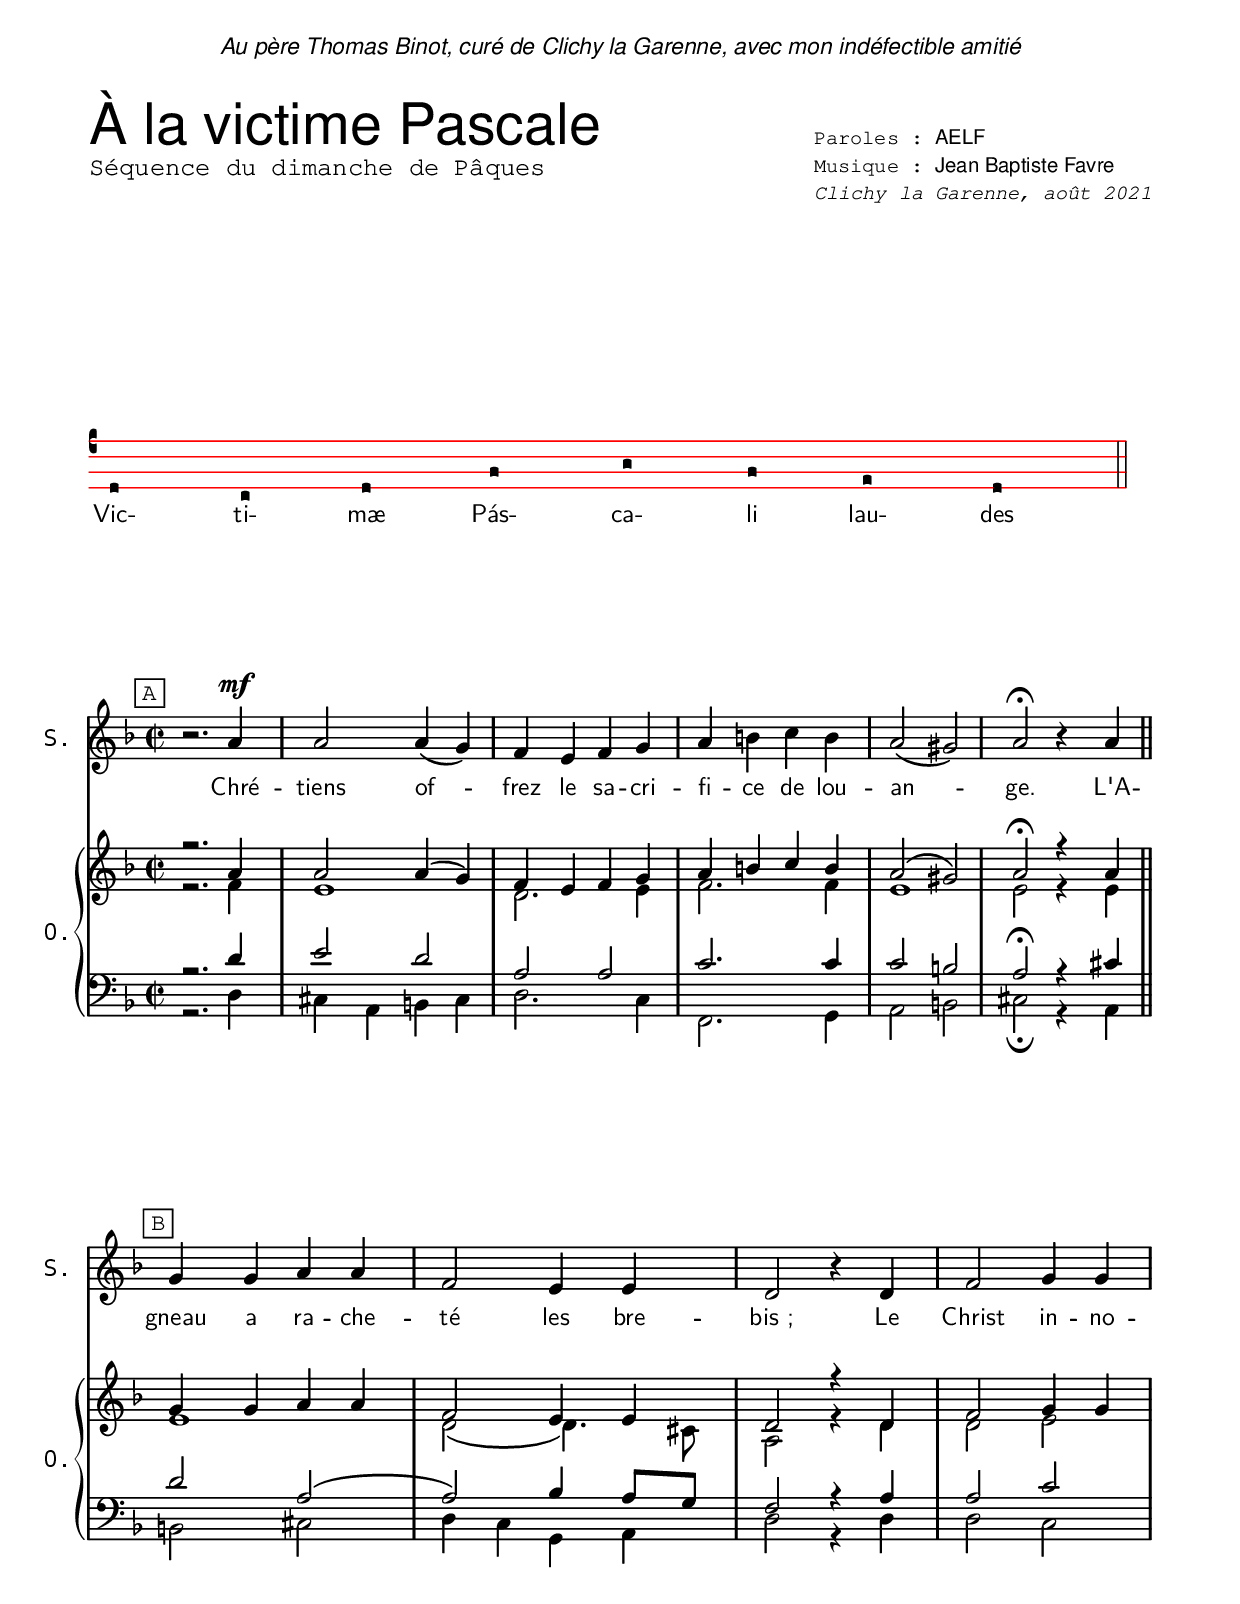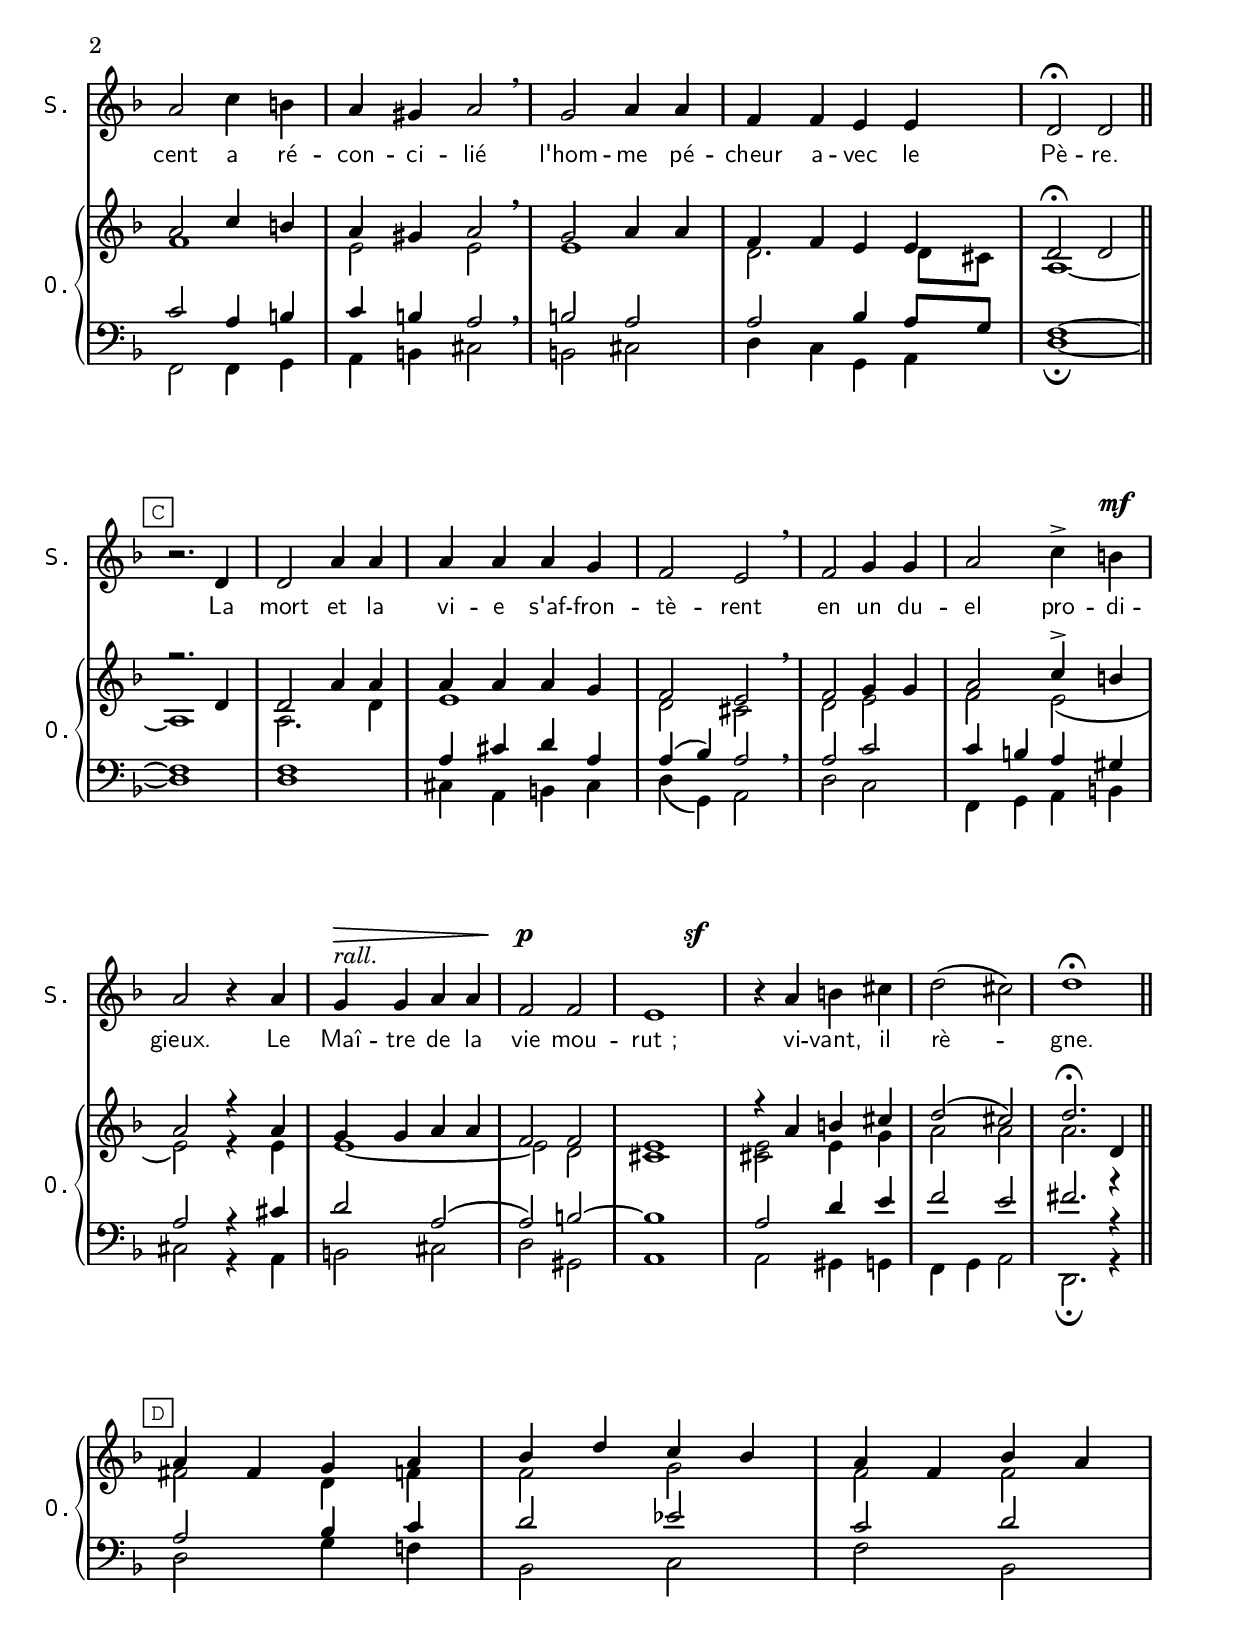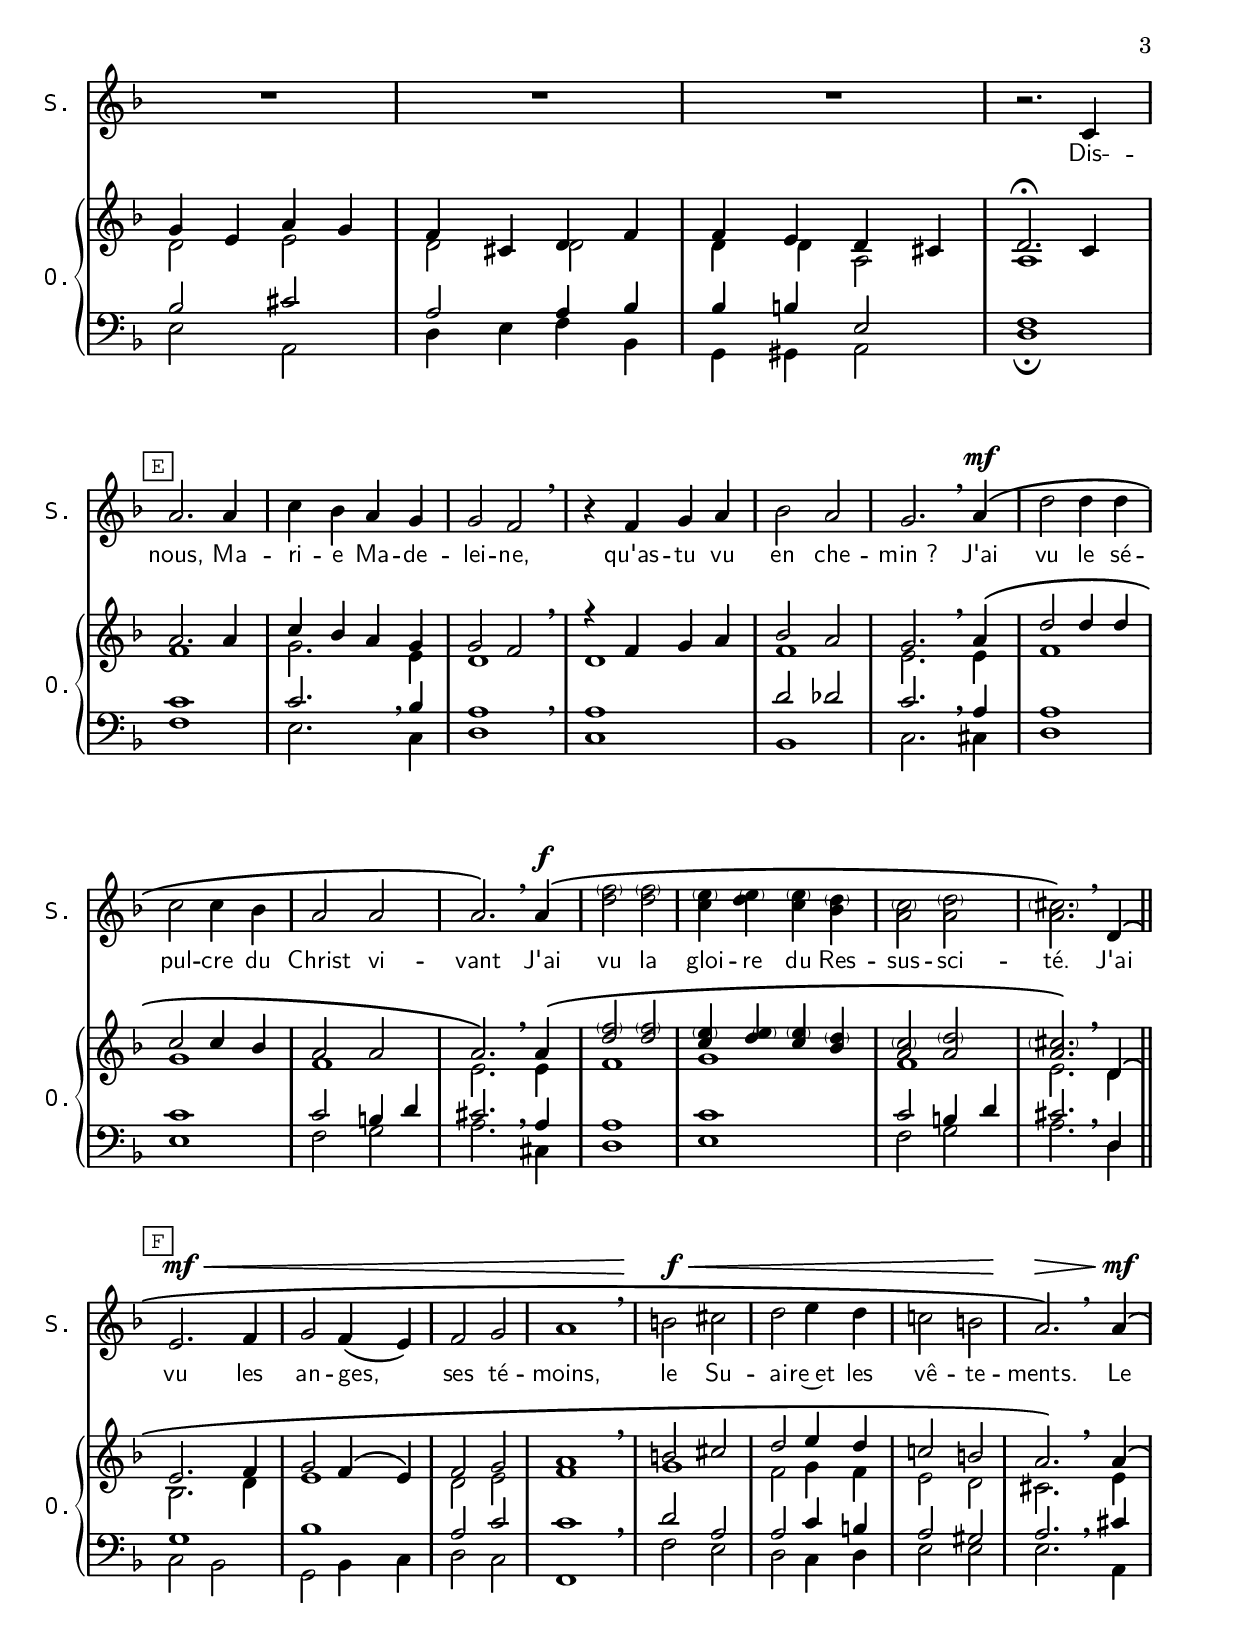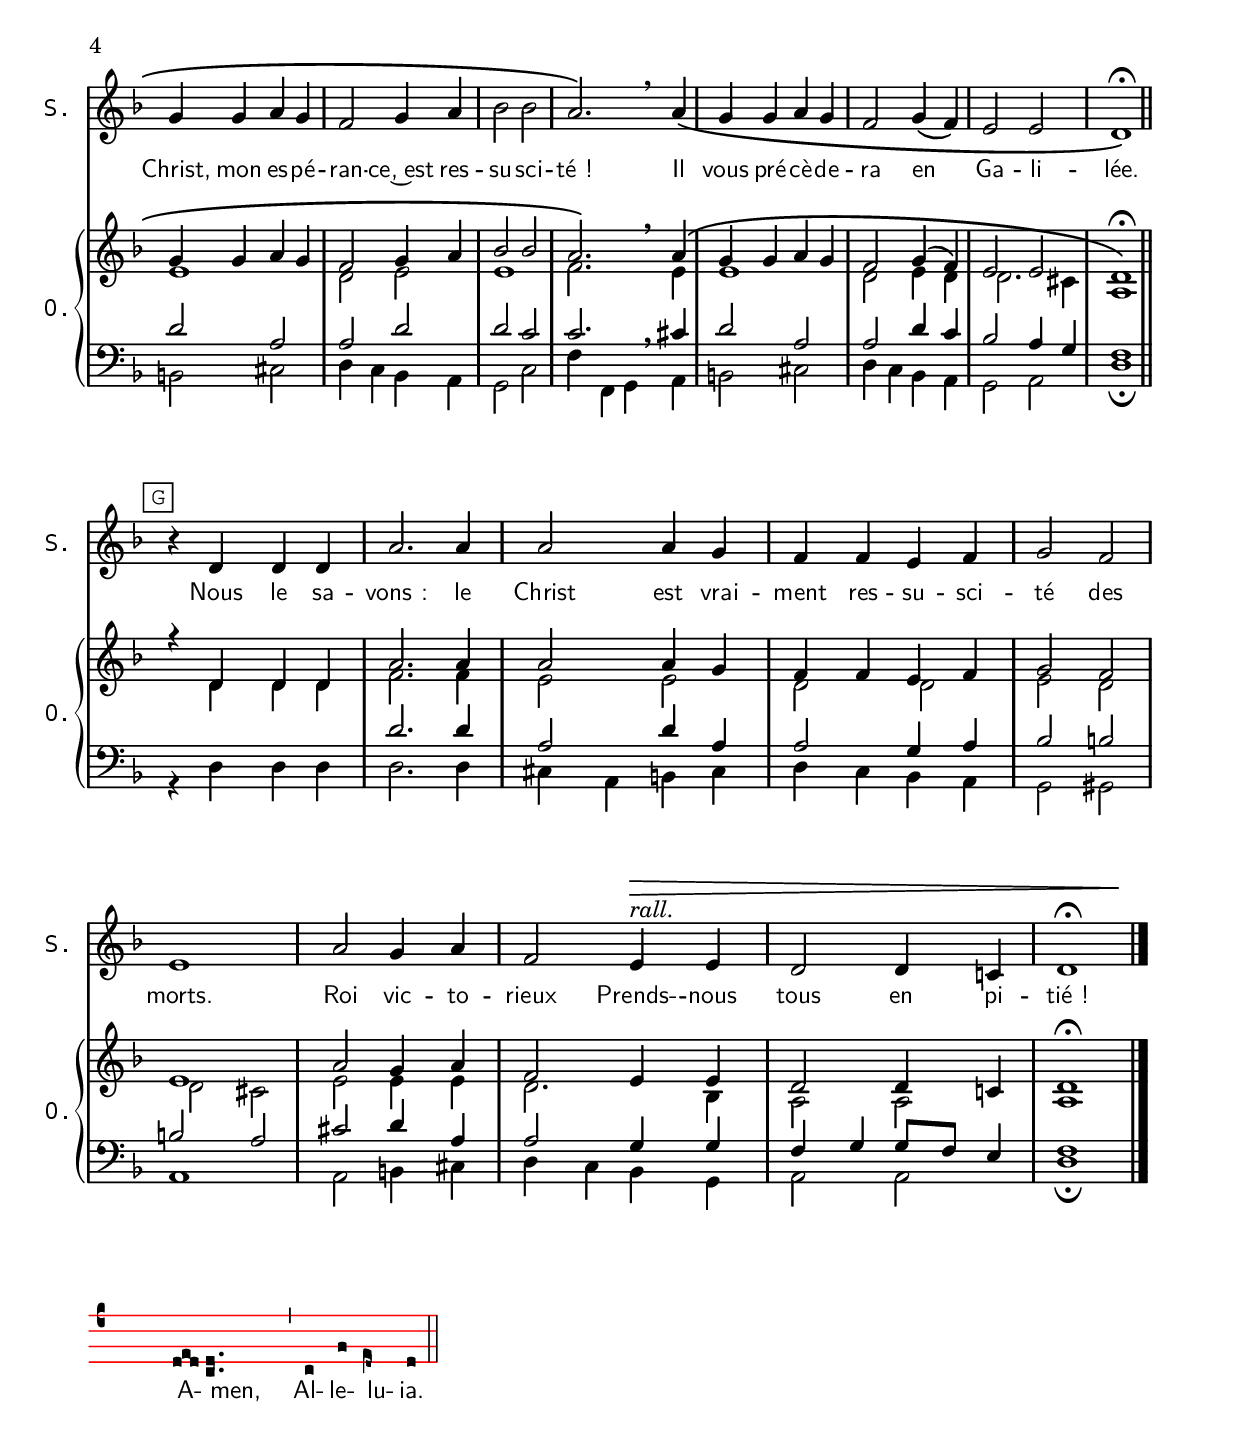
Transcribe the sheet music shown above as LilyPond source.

\version "2.22.0"
\language "english"
\include "gregorian.ly"
\include "../libs/commonFunctions.ily"

headers = \header {
  title = "À la victime Pascale"
  subtitle = "Séquence du dimanche de Pâques"
  composer = "Jean Baptiste Favre"
  poet = "AELF"
  subsubtitle = "Clichy la Garenne, août 2021"
  dedication = "Au père Thomas Binot, curé de Clichy la Garenne, avec mon indéfectible amitié"
  }

cantusSolistMusic = {
  \set Score.tempoHideNote = ##t
  \tempo 2=65
  \clef "vaticana-do3"
  d c d f g f e d \finalis
  }
amenSolistMusic = {
  \set Score.tempoHideNote = ##t
  \tempo 2=65
  \clef "vaticana-do3"
  \[ d\melisma e d\melismaEnd \] \[ \augmentum c\melisma \pes \augmentum d\melismaEnd \] \divisioMinima c f \[ e\melisma \flexa \deminutum d\melismaEnd \] d \finalis
  }

%%%%%%%%%%%%%%%%%%%%%%%%%%
%%%%%     Répons     %%%%%
%%%%%%%%%%%%%%%%%%%%%%%%%%
solisteDynamics = {
  \set Score.tempoHideNote = ##t
  \tempo 2=65
  \key f \major \time 2/2
  \markCustom "A"
  s2. s4\mf s1*5  \bar "||" \break % Chrétiens offrez…
  \markCustom "B"
  s1*6
  s4 s2. s1*2  \bar "||" \break % L'Agneau…
  \markCustom "C"
  s1*5 s2. s4\mf s1 s4-\markup{\italic rall.}\> s2. s2\!\p s2 s4 s4\sf s2 s1*3 \bar "||" \break % La mort et la vie…
  \markCustom "D"
             s1*3 \break s1*4 \break
  \markCustom "E"
  s1*5 s2. s4\mf s1*3 s2. s4\f s1*4 \bar "||" \break % Dis-nous Marie Madeleine…
  \markCustom "F"
  s4\mf\< s2. s1*3 s4\!\f\< s2. s1*2 s4\!\> s2\! s4\mf \break s1*8 \bar "||" \break % J'ai vu les anges
  \markCustom "G"
  s1*7 s2 s2-\markup{\italic rall.}\> s1 s2. s4\! \bar "|." \break % Nous le savons
  }

sopranosMusicA = \relative c'' {
  r2. a4 a2 a4 (g) f4 e f g a b c b a2 (gs) a2\fermata r4 % Chrétiens offrez…
}
sopranosMusicB = \relative c'' {
  a4 g g a a f2 e4 e d2 r4 % L'Agneau…
  d4 f2 g4 g a2 c4 b a4 gs a2 \breathe
  g2 %{ apaisé %} a4 a f f e e d2\fermata d2
}
sopranosMusicC = \relative c' {
  r2. d4 d2 a'4 a a4 a a4 g f2 e2 \breathe % La mort et la vie…
  f2 g4 g a2 c4-> b a2 r4
  a4 g g a a f2 f e1
  r4 %{ éclatant %} a4 b cs d2 (cs) %d1\fermata
}
sopranosMusicD = \relative c'{
  d'2.\fermata d,4 a' fs g a bf d c bf a f bf a g e a g f cs d f f e d cs d2.\fermata
}
sopranosMusicE = \relative c' {
  %{ un peu plus allant %} c4 a'2. a4 c bf a g g2 f2 \breathe % Dis-nous Marie Madeleine…
  r4 f4 g a bf2 a g2. \breathe
  %{ Si possible, voix de femme %} a4\( d2 d4 d c2 c4 bf a2 a a2.\) \breathe
  a4\( %{ Si possible, on prendra les notes supérieures entre parenthèse %} <d \parenthesize f>2 <d \parenthesize f> <c \parenthesize e>4 <d \parenthesize e> <c \parenthesize e> <bf \parenthesize d> <a \parenthesize c>2 <a \parenthesize d> <a \parenthesize cs>2.\) \breathe
}
sopranosMusicF = \relative c' {
  d4\( e2. f4 g2 f4 (e) f2 g a1 \breathe % J'ai vu les Anges
  b2 cs d e4 d c!2 b a2.\) \breathe
  %{ intérieur et tendre %} a4\( g g a4 g f2 g4 a bf2 bf a2.\) \breathe
  a4\( g g a g f2 g4 (f) e2 e d1\)\fermata
}
sopranosMusicG = \relative c' {
  %{ sûr et confiant %} r4 d d4 d a'2. a4 a2 a4 g4 f f e f g2 f e1 % Nous le savons
  a2 g4 a f2
  %{ implorant %} e4 e d2 d4 c! d1\fermata
  }

altosMusicA = \relative c' {
  r2. f4 e1 d2. e4 f2. f4 e1 e2 r4 % Chrétiens offrez…
}
altosMusicB = \relative c' {
  e4 e1 d2 (d4.) cs8 a2 r4 % L'Agneau…
  d4 d2 e2 f1 e2 e2 \breathe
  e1 d2. d8 cs a1~
}
altosMusicC = \relative c' {
  a1 a2. d4 e1 d2 cs2 \breathe % La mort et la vie…
  d2 e f e2 (e) r4
  e4 e1~e2 d cs1
  <cs e>2  e4 g a2 a2 %a1
}
altosMusicD = \relative c'{
  a'2. r4 fs2 d4 f f2 g f f d e d d d4 d a2 a1
}
altosMusicE = \relative c' {
  f1 g2. e4 d1 \breathe % Dis-nous Marie Madeleine…
  d1 f1 e2. \breathe
  e4 f1 g1 f1 e2. \breathe
  e4 f1 g1 f1 e2. \breathe
}
altosMusicF = \relative c' {
  d4 bf2. d4 e1 d2 e f1 \breathe % J'ai vu les anges
  g1 f2 g4 f e2 d cs2. \breathe
  e4 e1 d2 e2 e1 f2. \breathe
  e4 e1 d2 e4 d d2. cs4 a1
}
altosMusicG = \relative c' {
  s4 d4 d d f2. f4 e2 e d d e d d cs2 % Nous le savons
  e2 e4 e d2. bf4 a2 a a1
  }

tenorsMusicA =  \relative c' {
  r2. d4 e2 d2 a2 a2 c2. c4 c2 b a2 \fermata r4 % Chrétiens offrez…
}
tenorsMusicB =  \relative c' {
  cs4 d2 a2 (a2) bf4 a8 g f2 r4 % L'Agneau…
  a4 a2 c2 c2 a4 b c4 b a2 \breathe
  b2 a a2 bf4 a8 g f1~
}
tenorsMusicC =  \relative c {
  f1 f1 a4 cs d a a4 (bf) a2 \breathe % La mort et la vie…
  a2 c c4 b a gs a2 r4 cs d2 a (a2) b~b1
  a2 d4 e f2 e %f1
}
tenorsMusicD = \relative c'{
  fs2. r4 a,2 bf4 c d2 ef c d bf cs a a4 bf bf b e,2 f1
}
tenorsMusicE =  \relative c {
  c'1 c2. \breathe  % Dis-nous Marie Madeleine…
  bf4 a1 a d2 df c2. \breathe
  a4 a1 c c2 b4 d cs2. \breathe
  a4 a1 c c2 b4 d cs2. \breathe
}
tenorsMusicF =  \relative c' {
  d,4 g1 bf a2 c c1 \breathe % J'ai vu les anges
  d2 a a c4 b a2 gs a2. \breathe
  cs4 d2 a2 a2 d2 d2 c2 c2. \breathe
  cs4  d2 a a d4 c bf2 a4 g f1
}
tenorsMusicG =  \relative c' {
  s1 d2. d4 a2 d4 a a2 g4 a bf2 b b a2 % Nous le savons
  cs2 d4 a a2 g4 g f g g8 f e4 f1
  }

bassesMusicA =  \relative c {
  r2. d4 cs a b cs d2. c4 f,2. g4 a2 b cs2 \fermata r4 % Chrétiens offrez…
}
bassesMusicB =  \relative c {
  a4 b2 cs2 d4 c g a d2 r4 % L'Agneau…
  d4 d2 c f, f4 g a4 b cs2 \breathe
  b2 cs d4 c g a d1~\fermata
}
bassesMusicC =  \relative c {
  d1 d1 cs4 a b cs d4 (g,) a2 \breathe % La mort et la vie…
  d2 c f,4 g a b cs2 r4
  a4 b2 cs d2 gs, a1
  %a2 b4 cs d2 g,4 a d1 \fermata
  a2 gs4 g f g a2 %d,1 \fermata
}
bassesMusicD = \relative c{
  d,2.\fermata r4 d'2 g4 f! bf,2 c f bf, e a, d4 e f4 bf, g gs a2 d1\fermata
}
bassesMusicE =  \relative c {
  f1 e2. c4 d1 \breathe % Dis-nous Marie Madeleine…
  c bf1 c2. \breathe
  cs4 d1 e f2 g a2. \breathe
  cs,4 d1 e f2 g a2. \breathe
}
bassesMusicF =  \relative c {
  d4 c2 bf g bf4 c d2 c f,1 \breathe % J'ai vu les anges
  f'2 e d c4 d e2 e e2. \breathe
  a,4 b2 cs d4 c bf a g2 c f4 f, g \breathe
  a4 b2 cs d4 c bf a g2 a d1 \fermata
}
bassesMusicG =  \relative c {
  r4 d4 d d d2. d4 cs a b cs d c bf a g2 gs a1 % Nous le savons
  a2 b4 cs d4 c bf g a2 a d1 \fermata
  }
Lyrics = \lyricmode {
  Chré -- tiens of -- frez le sa -- cri -- fi -- ce de lou -- an -- ge.

  L'A -- gneau a ra -- che -- té les bre -- bis&nbsp;;
  Le Christ in -- no -- cent a ré -- con -- ci -- lié
  l'hom -- me pé -- cheur a -- vec le Pè -- re.

  La mort et la vi -- e s'af -- fron -- tè -- rent
  en un du -- el pro -- di -- gieux.
  Le Maî -- tre de la vie mou -- rut&nbsp;; vi -- vant, il rè -- gne.

  Dis- -- nous, Ma -- ri -- e Ma -- de -- lei -- ne,
  qu'as -- tu vu en che -- min&nbsp;?
  J'ai vu le sé -- pul -- cre du Christ vi -- vant
  J'ai vu la gloi -- re du Res -- sus -- sci -- té.

  J'ai vu les an -- ges, ses té -- moins,
  le Su -- ai -- re~et les vê -- te -- ments.
  Le Christ, mon es -- pé -- ran -- ce,~est res -- su -- sci -- té&nbsp;!
  Il vous pré -- cè -- de -- ra en Ga -- li -- lée.

  Nous le sa -- vons&nbsp;: le Christ
  est vrai -- ment res -- su -- sci -- té des morts.

  Roi vic -- to -- rieux
  Prends- -- nous tous en pi -- tié&nbsp;!
  }

%%%%%%%%%%%%%%%%%%%%%%%%%%%%%%%%%%%%%%%%%%%%
%%%%%          DRAW PARTITION          %%%%%
%%%%%%%%%%%%%%%%%%%%%%%%%%%%%%%%%%%%%%%%%%%%
scoreHeaders = \headers
scorePaper = \paper {
    left-margin = 1.5\cm
    right-margin = 1.5\cm
    top-margin = 1.5\cm
    bottom-margin = 1.5\cm
    two-sided = ##f
    oddFooterMarkup = {}
    #(include-special-characters)

    markup-system-spacing = #'((basic-distance . 40)
      (minimum-distance . 40)
       (padding . 8)
       (stretchability . 5))
    %{system-system-spacing = #'((basic-distance . 12)
       (minimum-distance . 5)
       (padding . 1)
       (stretchability . 5))
    %}
    scoreTitleMarkup = \markup {
      \column {
        \fill-line { \italic \sans \fromproperty #'header:dedication }
        \vspace #1
        \columns {
          \fill-line {
            \column {
              \line {
                \left-column {
                  \fontsize #8 \sans \fromproperty #'header:title
                  \fontsize #1 \typewriter \fromproperty #'header:subtitle
                }
              }
            }
            \column {
              \line {
                \fontsize #-1
                \left-column {
                  \line { \concat { \typewriter "Paroles&nbsp;:&nbsp;" \sans \fromproperty #'header:poet \bold " " } }
                  \line { \concat { \typewriter "Musique&nbsp;:&nbsp;" \sans \fromproperty #'header:composer \bold " " } }
                  \typewriter \italic \fromproperty #'header:subsubtitle
                }
              }
            }
          }
        }
      }
    }
  }
AllScoreLayout = \layout {
      ragged-last = ##t
      \override LyricText #'font-name = #"Latin Modern Sans"
      \override Score.RehearsalMark.font-family = #'typewriter
      \context {
          \Staff
          %\RemoveEmptyStaves
          \override InstrumentName #'font-name = #"Monospace Regular"
      }
      \context {
          \PianoStaff
          \RemoveEmptyStaves
          \override InstrumentName #'font-name = #"Monospace Regular"
      }
      \context {
          \ChoirStaff
          \RemoveEmptyStaves
          \override InstrumentName #'font-name = #"Monospace Regular"
      }
  }
%%%%%%%%%%%%%%%%%%%%%%%%%%%%%%%%%%%%%%%%%%%%%%%%%%%%%%%%%%%%%%%%%%%
%%%%%%%%%%%%%%%%%%%          Antienne          %%%%%%%%%%%%%%%%%%%%
%%%%%%%%%%%%%%%%%%%%%%%%%%%%%%%%%%%%%%%%%%%%%%%%%%%%%%%%%%%%%%%%%%%
%#(set-global-staff-size 18)
\bookpart {
  \scorePaper
  \score {
    { % Partition
      <<
        \new VaticanaVoice = "cantus"{
          \magnifyStaff #(magstep 3.5)
          \cantusSolistMusic
          \break
        }
        \new Lyrics \lyricsto "cantus" {
          Vic- ti- mæ Pás- ca- li lau- des
        }
      >>
      <<
        \new ChoirStaff = "solistStaff" \with {
          instrumentName = "Soliste"
          shortInstrumentName = "S."
          %midiInstrument = "piccolo" % Pipe Organ
          midiInstrument = "flute"   % Grand plein jeu
          %midiInstrument = "recorder"   % Principaux 8 4
          %{\override VerticalAxisGroup.staff-staff-spacing.basic-distance =
            #'(('basic-distance  . 5)
               (minimum-distance . 3)
               (padding . 1)
               (stretchability . 0))
          %}
        }
        <<
          \new Dynamics = "solistDynamics" { \solisteDynamics }
          \new Voice = "soliste" { \key f \major \time 2/2 \oneVoice \sopranosMusicA \sopranosMusicB \sopranosMusicC \relative c''{d1\fermata R1*6 r2.} \sopranosMusicE \sopranosMusicF \sopranosMusicG}
          \new Lyrics \lyricsto "soliste" { \Lyrics }
        >>
        \new PianoStaff = "PianoStaff" \with {
          %{\override VerticalAxisGroup.staff-staff-spacing.basic-distance =
            #'(('basic-distance  . 5)
               (minimum-distance . 3)
               (padding . 1)
               (stretchability . 0))
          %}
          instrumentName = "Orgue"
          shortInstrumentName = "O."
        }
        <<
          \new Staff = "highStaff" \with {
            %midiInstrument = "piccolo" % Pipe Organ
            %midiInstrument = "flute"   % Grand plein jeu
            midiInstrument = "recorder"   % Principaux 8 4
          }
          <<
            \clef "treble"
            \new Voice = "soprano" { \key f \major \time 2/2 \voiceOne \sopranosMusicA \sopranosMusicB \sopranosMusicC \sopranosMusicD \sopranosMusicE \sopranosMusicF \sopranosMusicG}
            \new Voice = "alto" { \key f \major \time 2/2 \voiceTwo \altosMusicA \altosMusicB \altosMusicC \altosMusicD \altosMusicE \altosMusicF \altosMusicG}
          >>
          \new Staff  = "lowStaff" \with {
            %midiInstrument = "piccolo" % Pipe Organ
            %midiInstrument = "flute"   % Grand plein jeu
            midiInstrument = "recorder"   % Principaux 8 4
          }

          <<
            \clef "bass"
            \new Voice = "tenor" { \key f \major \time 2/2 \voiceThree \tenorsMusicA \tenorsMusicB \tenorsMusicC \tenorsMusicD \tenorsMusicE \tenorsMusicF \tenorsMusicG}
            \new Voice = "bass" { \key f \major \time 2/2 \voiceFour \bassesMusicA  \bassesMusicB \bassesMusicC \bassesMusicD \bassesMusicE \bassesMusicF \bassesMusicG}
          >>
        >>
      >>
      <<
        \new VaticanaVoice = "cantus" {
          \magnifyStaff #(magstep 3.5)
          \amenSolistMusic
        }
        \new Lyrics \lyricsto "cantus" {
          A- men, Al- le- lu- ia.
        }
      >>
    }
    \AllScoreLayout
    \midi{
      \context {
        \Score
        midiChannelMapping = #'staff
      }
    }
    \scoreHeaders
  }
}